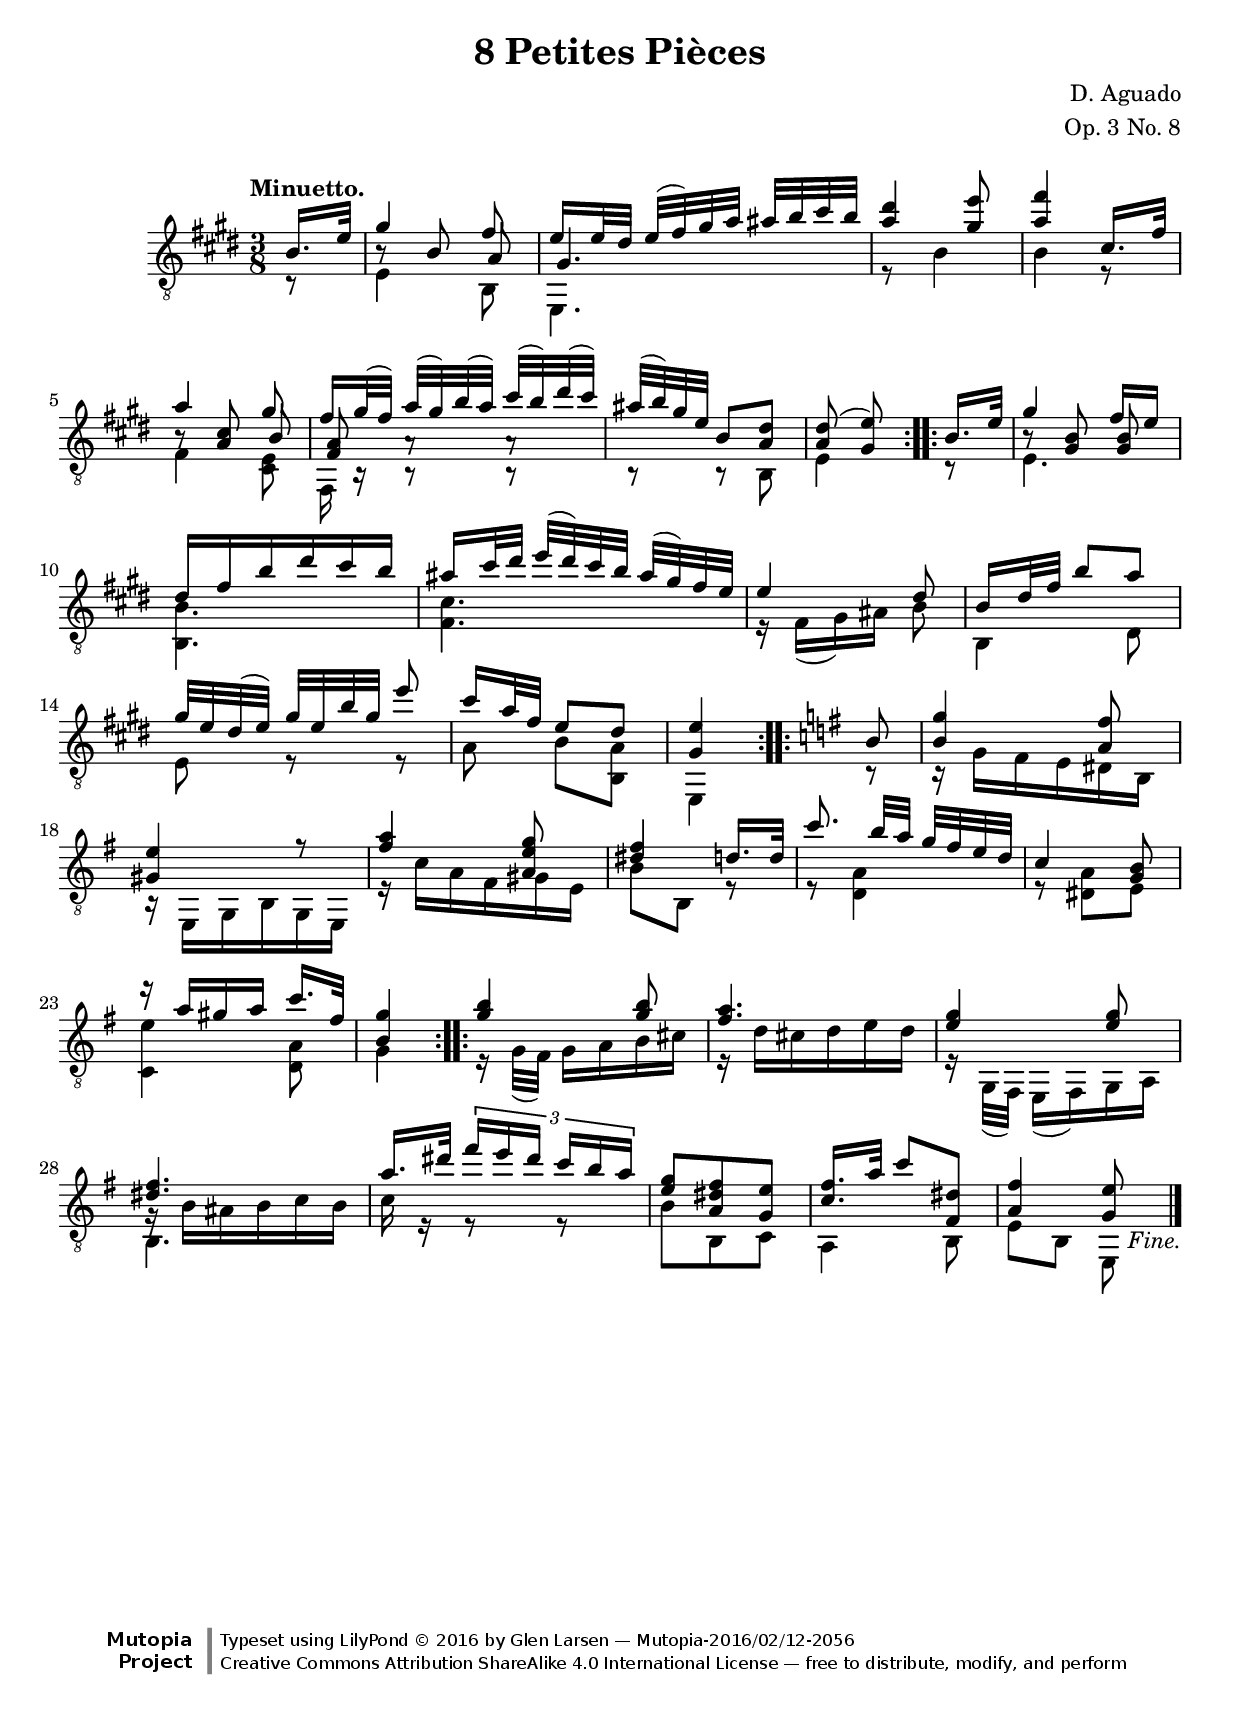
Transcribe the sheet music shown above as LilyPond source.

\version "2.18.2"

\header {
  title = "8 Petites Pièces"
  composer = "D. Aguado"
  opus = "Op. 3 No. 8"
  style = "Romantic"
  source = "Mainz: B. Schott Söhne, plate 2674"
  % Statens musikbibliotek - The Music Library of Sweden
  % Boije 003 - http://urn.kb.se/resolve?urn=urn:nbn:se:statensmusikverk-4032
  date = "1830"
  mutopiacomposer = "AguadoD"
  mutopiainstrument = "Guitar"
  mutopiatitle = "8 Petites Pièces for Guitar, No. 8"
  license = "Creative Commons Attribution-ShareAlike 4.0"
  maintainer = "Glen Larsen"
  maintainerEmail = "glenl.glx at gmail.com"

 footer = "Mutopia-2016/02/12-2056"
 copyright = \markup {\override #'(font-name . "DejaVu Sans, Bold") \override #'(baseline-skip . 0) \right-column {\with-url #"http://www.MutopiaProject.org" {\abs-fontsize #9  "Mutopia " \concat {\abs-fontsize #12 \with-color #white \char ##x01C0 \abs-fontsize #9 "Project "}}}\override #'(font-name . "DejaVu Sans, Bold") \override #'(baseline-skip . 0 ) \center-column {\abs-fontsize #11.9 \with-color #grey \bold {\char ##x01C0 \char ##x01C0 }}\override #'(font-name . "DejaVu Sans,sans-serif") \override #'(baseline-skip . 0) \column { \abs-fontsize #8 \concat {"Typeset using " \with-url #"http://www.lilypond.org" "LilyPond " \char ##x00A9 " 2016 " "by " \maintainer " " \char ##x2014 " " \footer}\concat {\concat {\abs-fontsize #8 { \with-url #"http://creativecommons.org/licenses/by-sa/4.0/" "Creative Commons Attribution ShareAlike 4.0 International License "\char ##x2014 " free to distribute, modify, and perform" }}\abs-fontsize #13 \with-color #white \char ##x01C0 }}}
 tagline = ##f
}

\paper {
  % add space between composer/opus markup and first staff
  markup-system-spacing #'padding = #3
  % add a little space between composer and opus
  markup-markup-spacing #'padding = #1.2
  top-margin = #8
  bottom-margin = #10
}

mbreak = {} % { \break }
global = {
  \time 3/8
}

upperVoice = \relative c' {
  \voiceOne
  \key e \major
  \repeat volta 2 {
    \partial 8 { b16. e32 } |
    gis4 fis8 |
    e16 e32 dis e[( fis) gis a] ais b cis b |
    <dis a>4 <e gis,>8 |
    <fis a,>4 cis,16. fis32 |
    a4 gis8 |
    \mbreak
    fis16 gis32( fis) a[( gis) b( a)] cis( b) dis( cis) |
    ais32( b) gis e b8[ <dis a>8] |
    <dis a>8( <e gis,>)
  }
  \repeat volta 2 {
    b16. e32 |
    gis4 fis16 e |
    \mbreak
    dis16 fis b dis cis b |
    ais16 cis32 dis e32[( dis) cis b] ais( gis) fis e |
    e4 dis8 |
    b16 dis32 fis b8[ a] |
    \mbreak
    gis32 e dis( e) gis[ e b' gis] e'8 |
    cis16 a32 fis e8[ dis] |
    <e gis,>4
  }
  \key e\minor
  \repeat volta 2 {
    b8 |
    <g' b,>4 <fis a,>8 |
    \mbreak
    <e gis,>4 r8 |
    <a fis>4 <g e a,>8 |
    <fis dis>4 d16.[ d32] |
    c'8. b32[ a] g fis e d |
    c4 <b g>8 |
    \mbreak
    r16 a'[ gis a] c16. fis,32 |
    \set Timing.measureLength = #(ly:make-moment 1/4)
    <g b,>4
  }
  \set Timing.measureLength = #(ly:make-moment 3/8)
  \repeat volta 2 {
    <b g>4 q8 |
    <a fis>4. |
    <g e>4 q8 |
    \mbreak
    <fis dis>4. |
    a16. dis32 \tuplet 3/2 { fis16[ e dis] c  b a } |
    <g e>8 <fis dis a> <e g,> |
    <fis c>16. a32 c8[ <dis, fis,>8] |
    <fis a,>4 <e g,>8_\markup{\halign #-2 \italic{ "Fine."}}
  }
  \bar "|."
}

lowerVoice = \relative c {
  \voiceTwo
  \partial 8 {r8} |
  e4 b8 |
  e,4. |
  r8 b''4 |
  b4 r8 |
  fis4 <e cis>8 |

  fis,16 b\rest b8\rest b8\rest |
  b8\rest b\rest b |
  e4 r8 |
  e4. |

  <b' b,>4. |
  <cis fis,>4. |
  r16 fis,16( gis) ais b8\noBeam |
  b,4 dis8 |

  e8 r r |
  a8\noBeam b <a b,> |
  e,4 r8 |
  r16 g'16 fis e dis b |
  r16 e, g b g e |
  r16 c'' a fis gis e |
  b'8 b, r |
  r8 <a' d,>4 |
  r8 <a dis,> e |

  <e' c,>4 <a, d,>8 |
  g4 |
  % Source has the last 4 beamed notes as 32nds but that didn't add up.
  % Making them 16ths gets the timing correct and matches the alignment
  % in the source.
  r16 g32( fis) g16[ a b cis] |
  r16 d cis d e d |
  r16 g,,32( fis) e16[( fis) g a] |

  b4. |
  c'16 r r8 r |
  b8 b, c |
  a4 b8 |
  e8 b e,\noBeam
}

middleVoice = \relative c' {
  \voiceThree
  \autoBeamOff
  \partial 8 {s8} |
  b8\rest b a |
  gis4. |
  s4.*2 |
  b8\rest <cis a>8 b |

  <a fis>8 a\rest a\rest |
  s4.*2 |
  b8\rest <b gis> q |

  s4.*4 |
  s4.*4 |
  s4.*5 |
  s4. s4 s4.*3 |
  \autoBeamOn\stemDown
  g16\rest b ais b c b |
  s4.*4
}


\score {
  <<
    \new Staff = "Guitar" \with {
      midiInstrument = #"acoustic guitar (nylon)"
      \override StringNumber #'stencil = ##f
    } <<
      \global
      \clef "treble_8"
      \tempo "Minuetto."

      \context Voice = "upperVoice" \upperVoice
      \context Voice = "lowerVoice" \lowerVoice
      \context Voice = "middleVoice" \middleVoice
    >>
%{
    % tabs are not completely developed
    \new TabStaff = "Guitar tabs" \with {
      restrainOpenStrings = ##t
    } <<
      \clef "moderntab"
      \global
      \context TabVoice = "upperVoice" \upperVoice
      \context TabVoice = "lowerVoice" \lowerVoice
      \context TabVoice = "middleVoice" \middleVoice
    >>
%}
  >>
  \layout {}
  \midi {
    \tempo 4 = 78
  }
}
